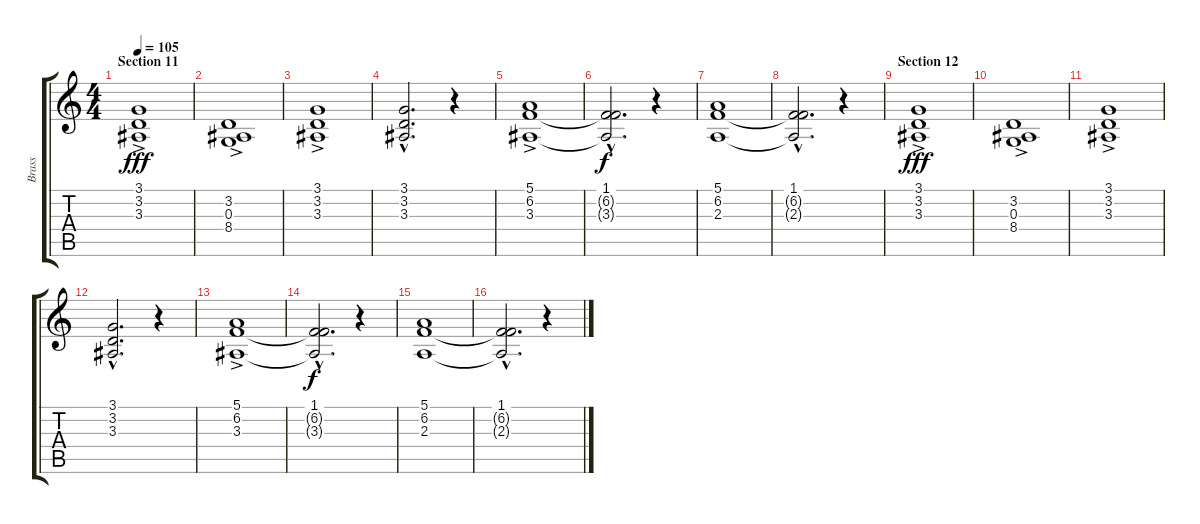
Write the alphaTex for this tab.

\track ("Brass" "Brass") {instrument frenchhorn}
\staff {score tabs}
\tuning (E4 B3 G3 D3 A2 E2) {hide}
\ts (4 4)
\section ("" "Section 11")
\tempo 105
\clef g2
\ks c
(3.1{ac} 3.2 3.3).1{dy fff} |
(3.2{ac} 0.3 8.4).1 |
(3.1{ac} 3.2 3.3).1 |
(3.1{hac} 3.2{hac} 3.3{hac}).2{d} r.4 |
(5.1{ac} 6.2 3.3).1 |
(1.1{hac} 6.2{hac t} 3.3{hac t}).2{d dy f} r.4 |
(5.1 6.2 2.3).1 |
(1.1{hac} 6.2{hac t} 2.3{hac t}).2{d} r.4 |
\section ("" "Section 12")
(3.1{ac} 3.2 3.3).1{dy fff} |
(3.2{ac} 0.3 8.4).1 |
(3.1{ac} 3.2 3.3).1 |
(3.1{hac} 3.2{hac} 3.3{hac}).2{d} r.4 |
(5.1{ac} 6.2 3.3).1 |
(1.1{hac} 6.2{hac t} 3.3{hac t}).2{d dy f} r.4 |
(5.1 6.2 2.3).1 |
(1.1{hac} 6.2{hac t} 2.3{hac t}).2{d} r.4
